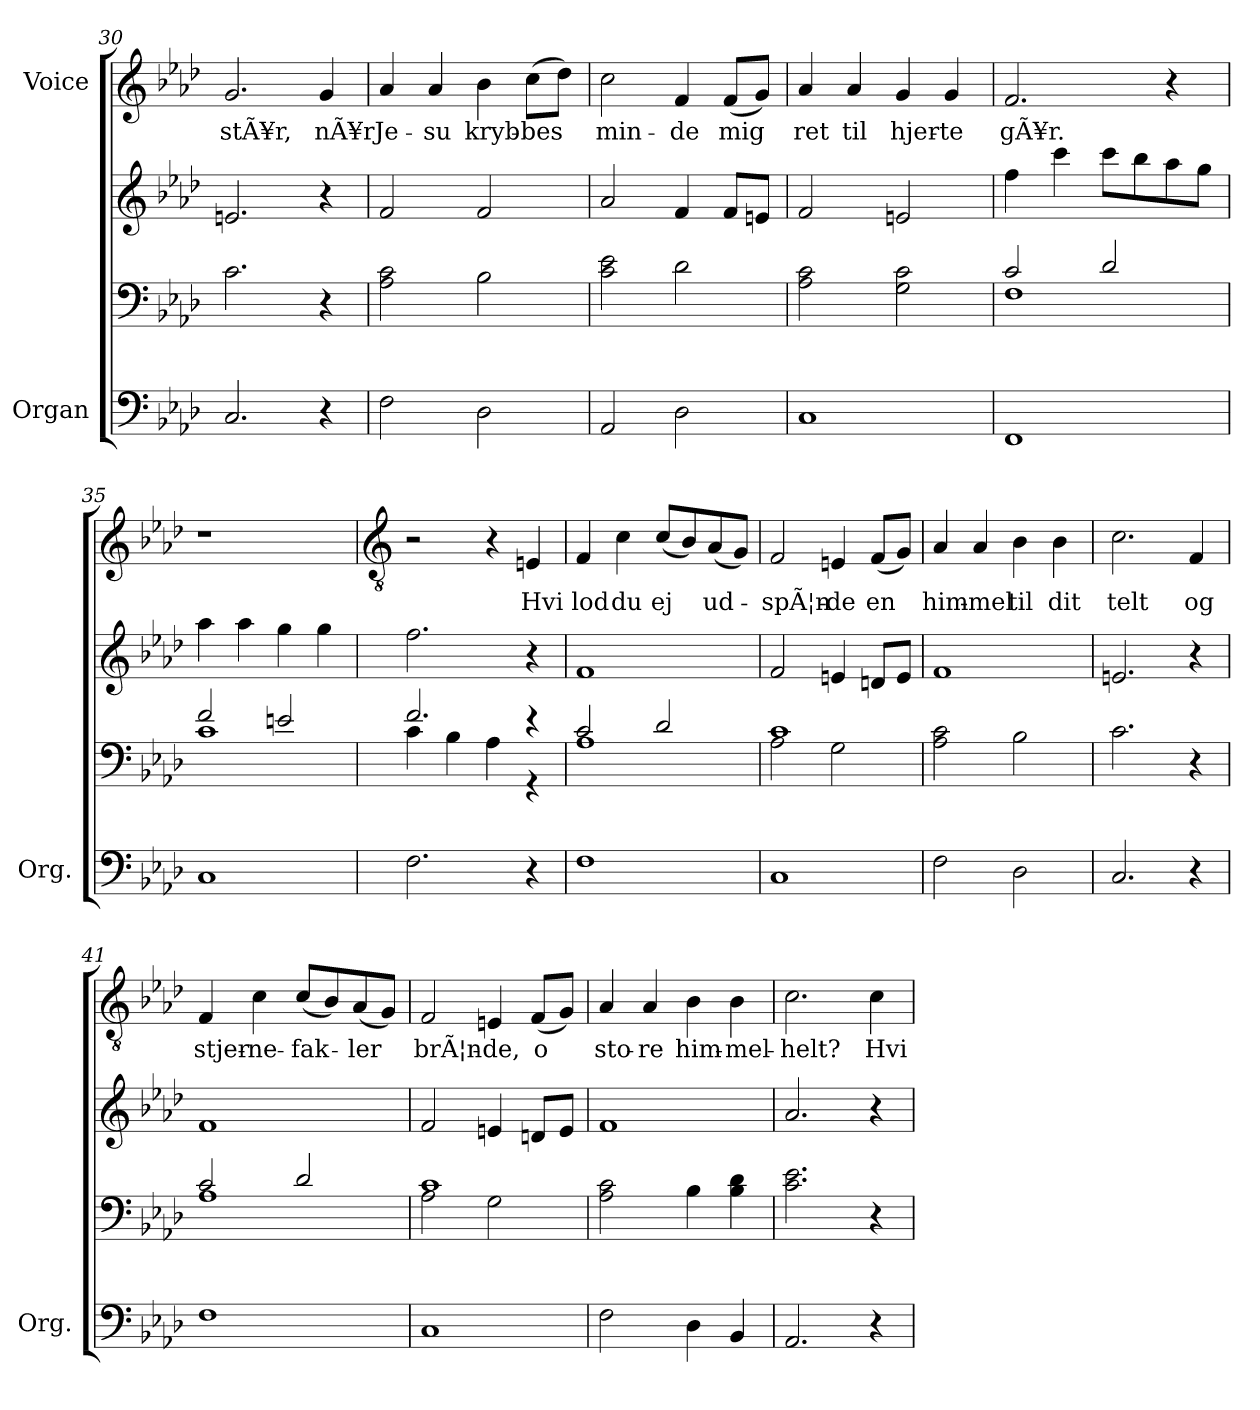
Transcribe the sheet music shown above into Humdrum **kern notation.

**kern	**kern	**kern	**kern	**text
*part2	*part2	*part2	*part1	*part1
*staff4	*staff3	*staff2	*staff1	*staff1
*I"Organ	*	*	*I"Voice	*
*I'Org.	*	*	*	*
*clefF4	*clefF4	*clefG2	*clefG2	*
*k[b-e-a-d-]	*k[b-e-a-d-]	*k[b-e-a-d-]	*k[b-e-a-d-]	*
=30	=30	=30	=30	=30
!	!	!	!	!LO:LY:b
2.C/	2.c\	2.en/	2.g/	-stÃ¥r,
!	!	!	!	!LO:LY:b
4r	4r	4r	4g/	nÃ¥r
=31	=31	=31	=31	=31
!	!	!	!	!LO:LY:b
2F\	2A-\ 2c\	2f/	4a-/	Je-
!	!	!	!	!LO:LY:b
.	.	.	4a-/	-su
!	!	!	!	!LO:LY:b
2D-\	2B-\	2f/	4b-\	kryb-
!	!	!	!	!LO:LY:b
.	.	.	(>8cc\L	-bes
.	.	.	8dd-\J)	.
!!LO:LB:g=z
=32	=32	=32	=32	=32
!	!	!	!	!LO:LY:b
2AA-/	2c\ 2e-\	2a-/	2cc\	min-
!	!	!	!	!LO:LY:b
2D-\	2d-\	4f/	4f/	-de
!	!	!	!	!LO:LY:b
.	.	8f/L	(<8f/L	mig
.	.	8en/J	8g/J)	.
=33	=33	=33	=33	=33
!	!	!	!	!LO:LY:b
1C	2A-\ 2c\	2f/	4a-/	ret
!	!	!	!	!LO:LY:b
.	.	.	4a-/	til
!	!	!	!	!LO:LY:b
.	2G\ 2c\	2en/	4g/	hjer-
!	!	!	!	!LO:LY:b
.	.	.	4g/	-te
=34	=34	=34	=34	=34
*	*^	*	*	*
!	!	!	!	!	!LO:LY:b
1FF	2c/	1F	4ff\	2.f/	gÃ¥r.
.	.	.	4ccc\	.	.
.	2d-/	.	8ccc\L	.	.
.	.	.	8bb-\	.	.
.	.	.	8aa-\	4r	.
.	.	.	8gg\J	.	.
=35	=35	=35	=35	=35	=35
1C	2f/	1c	4aa-\	1r	.
.	.	.	4aa-\	.	.
.	2en/	.	4gg\	.	.
.	.	.	4gg\	.	.
=36	=36	=36	=36	=36	=36
*	*	*	*	*clefGv2	*
2.F\	2.f/	4c\	2.ff\	2r	.
.	.	4B-\	.	.	.
.	.	4A-\	.	4r	.
!	!	!	!	!	!LO:LY:b
4r	4r	4r	4r	4En/	Hvi
=37	=37	=37	=37	=37	=37
!	!	!	!	!	!LO:LY:b
1F	2c/	1A-	1f	4F/	lod
!	!	!	!	!	!LO:LY:b
.	.	.	.	4c\	du
!	!	!	!	!	!LO:LY:b
.	2d-/	.	.	(<8c/L	ej
.	.	.	.	8B-/)	.
!	!	!	!	!	!LO:LY:b
.	.	.	.	(<8A-/	ud-
.	.	.	.	8G/J)	.
!!LO:LB:g=z
=38	=38	=38	=38	=38	=38
!	!	!	!	!	!LO:LY:b
1C	1c	2A-\	2f/	2F/	-spÃ¦n-
!	!	!	!	!	!LO:LY:b
.	.	2G\	4en/	4En/	-de
!	!	!	!	!	!LO:LY:b
.	.	.	8dn/L	(<8F/L	en
.	.	.	8e/J	8G/J)	.
*	*v	*v	*	*	*
=39	=39	=39	=39	=39
!	!	!	!	!LO:LY:b
2F\	2A-\ 2c\	1f	4A-/	him-
!	!	!	!	!LO:LY:b
.	.	.	4A-/	-mel
!	!	!	!	!LO:LY:b
2D-\	2B-\	.	4B-\	til
!	!	!	!	!LO:LY:b
.	.	.	4B-\	dit
=40	=40	=40	=40	=40
!	!	!	!	!LO:LY:b
2.C/	2.c\	2.en/	2.c\	telt
!	!	!	!	!LO:LY:b
4r	4r	4r	4F/	og
=41	=41	=41	=41	=41
*	*^	*	*	*
!	!	!	!	!	!LO:LY:b
1F	2c/	1A-	1f	4F/	stjer-
!	!	!	!	!	!LO:LY:b
.	.	.	.	4c\	-ne-
!	!	!	!	!	!LO:LY:b
.	2d-/	.	.	(<8c/L	-fak-
.	.	.	.	8B-/)	.
!	!	!	!	!	!LO:LY:b
.	.	.	.	(<8A-/	-ler
.	.	.	.	8G/J)	.
=42	=42	=42	=42	=42	=42
!	!	!	!	!	!LO:LY:b
1C	1c	2A-\	2f/	2F/	brÃ¦n-
!	!	!	!	!	!LO:LY:b
.	.	2G\	4en/	4En/	-de,
!	!	!	!	!	!LO:LY:b
.	.	.	8dn/L	(<8F/L	o
.	.	.	8e/J	8G/J)	.
*	*v	*v	*	*	*
=43	=43	=43	=43	=43
!	!	!	!	!LO:LY:b
2F\	2A-\ 2c\	1f	4A-/	sto-
!	!	!	!	!LO:LY:b
.	.	.	4A-/	-re
!	!	!	!	!LO:LY:b
4D-\	4B-\	.	4B-\	him-
!	!	!	!	!LO:LY:b
4BB-/	4B-\ 4d-\	.	4B-\	-mel-
!!LO:PB:g=z
=44	=44	=44	=44	=44
!	!	!	!	!LO:LY:b
2.AA-/	2.c\ 2.e-\	2.a-/	2.c\	-helt?
!	!	!	!	!LO:LY:b
4r	4r	4r	4c\	Hvi
=	=	=	=	=
*-	*-	*-	*-	*-
